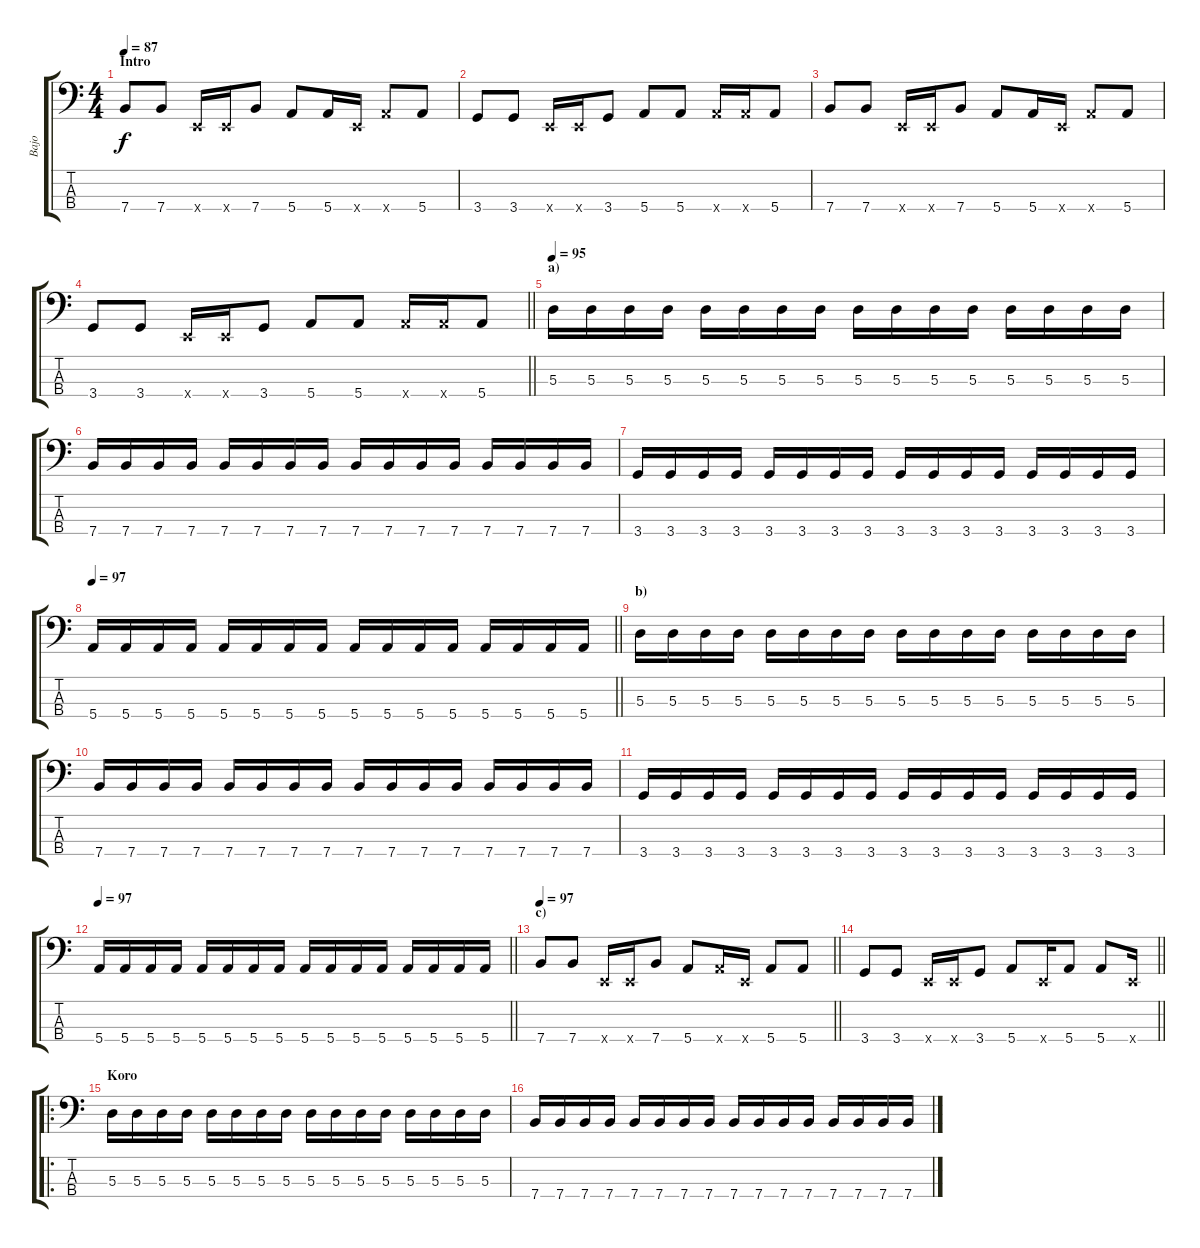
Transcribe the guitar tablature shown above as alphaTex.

\track ("Bajo" "Bajo") {instrument electricbasspick}
\staff {score tabs}
\tuning (G2 D2 A1 E1) {hide}
\ts (4 4)
\section ("" "Intro")
\tempo 87
\tempo 97
\tempo 87
\clef f4
\ks c
7.4.8{dy f instrument electricbasspick} 7.4.8 0.4{x}.16 0.4{x}.16 7.4.8 5.4.8 5.4.16 0.4{x}.16 5.4{x}.8 5.4.8 |
3.4.8 3.4.8 0.4{x}.16 0.4{x}.16 3.4.8 5.4.8 5.4.8 5.4{x}.16 5.4{x}.16 5.4.8 |
7.4.8 7.4.8 0.4{x}.16 0.4{x}.16 7.4.8 5.4.8 5.4.16 0.4{x}.16 5.4{x}.8 5.4.8 |
\barLineRight lightlight
3.4.8 3.4.8 0.4{x}.16 0.4{x}.16 3.4.8 5.4.8 5.4.8 5.4{x}.16 5.4{x}.16 5.4.8 |
\section ("" "a)")
\tempo 95
5.3.16 5.3.16 5.3.16 5.3.16 5.3.16 5.3.16 5.3.16 5.3.16 5.3.16 5.3.16 5.3.16 5.3.16 5.3.16 5.3.16 5.3.16 5.3.16 |
7.4.16 7.4.16 7.4.16 7.4.16 7.4.16 7.4.16 7.4.16 7.4.16 7.4.16 7.4.16 7.4.16 7.4.16 7.4.16 7.4.16 7.4.16 7.4.16 |
3.4.16 3.4.16 3.4.16 3.4.16 3.4.16 3.4.16 3.4.16 3.4.16 3.4.16 3.4.16 3.4.16 3.4.16 3.4.16 3.4.16 3.4.16 3.4.16 |
\tempo 97
\barLineRight lightlight
5.4.16 5.4.16 5.4.16 5.4.16 5.4.16 5.4.16 5.4.16 5.4.16 5.4.16 5.4.16 5.4.16 5.4.16 5.4.16 5.4.16 5.4.16 5.4.16 |
\section ("" "b)")
5.3.16 5.3.16 5.3.16 5.3.16 5.3.16 5.3.16 5.3.16 5.3.16 5.3.16 5.3.16 5.3.16 5.3.16 5.3.16 5.3.16 5.3.16 5.3.16 |
7.4.16 7.4.16 7.4.16 7.4.16 7.4.16 7.4.16 7.4.16 7.4.16 7.4.16 7.4.16 7.4.16 7.4.16 7.4.16 7.4.16 7.4.16 7.4.16 |
3.4.16 3.4.16 3.4.16 3.4.16 3.4.16 3.4.16 3.4.16 3.4.16 3.4.16 3.4.16 3.4.16 3.4.16 3.4.16 3.4.16 3.4.16 3.4.16 |
\tempo 97
\barLineRight lightlight
5.4.16 5.4.16 5.4.16 5.4.16 5.4.16 5.4.16 5.4.16 5.4.16 5.4.16 5.4.16 5.4.16 5.4.16 5.4.16 5.4.16 5.4.16 5.4.16 |
\section ("" "c)")
\tempo 97
\barLineRight lightlight
7.4.8 7.4.8 0.4{x}.16 0.4{x}.16 7.4.8 5.4.8 5.4{x}.16 0.4{x}.16 5.4.8 5.4.8 |
\section ("" "")
\barLineRight lightlight
3.4.8 3.4.8 0.4{x}.16 0.4{x}.16 3.4.8 5.4.8 0.4{x}.16 5.4.8 5.4.8 0.4{x}.16 |
\ro
\section ("" "Koro")
5.3.16 5.3.16 5.3.16 5.3.16 5.3.16 5.3.16 5.3.16 5.3.16 5.3.16 5.3.16 5.3.16 5.3.16 5.3.16 5.3.16 5.3.16 5.3.16 |
7.4.16 7.4.16 7.4.16 7.4.16 7.4.16 7.4.16 7.4.16 7.4.16 7.4.16 7.4.16 7.4.16 7.4.16 7.4.16 7.4.16 7.4.16 7.4.16
